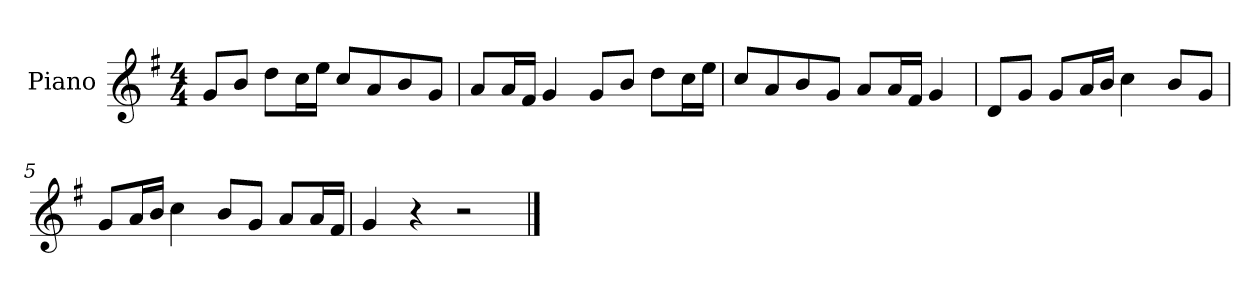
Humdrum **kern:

**kern
*part1
*staff1
*I"Piano
*I'P-no
*clefG2
*k[f#]
*M4/4
*MM90
=1
8g/L
8b/J
8dd\L
16cc\L
16ee\JJ
8cc/L
8a/
8b/
8g/J
=2
8a/L
16a/L
16f#/JJ
4g/
8g/L
8b/J
8dd\L
16cc\L
16ee\JJ
=3
8cc/L
8a/
8b/
8g/J
8a/L
16a/L
16f#/JJ
4g/
=4
8d/L
8g/J
8g/L
16a/L
16b/JJ
4cc\
8b/L
8g/J
!!LO:LB:g=z
=5
8g/L
16a/L
16b/JJ
4cc\
8b/L
8g/J
8a/L
16a/L
16f#/JJ
=6
4g/
4r
2r
==
*-
